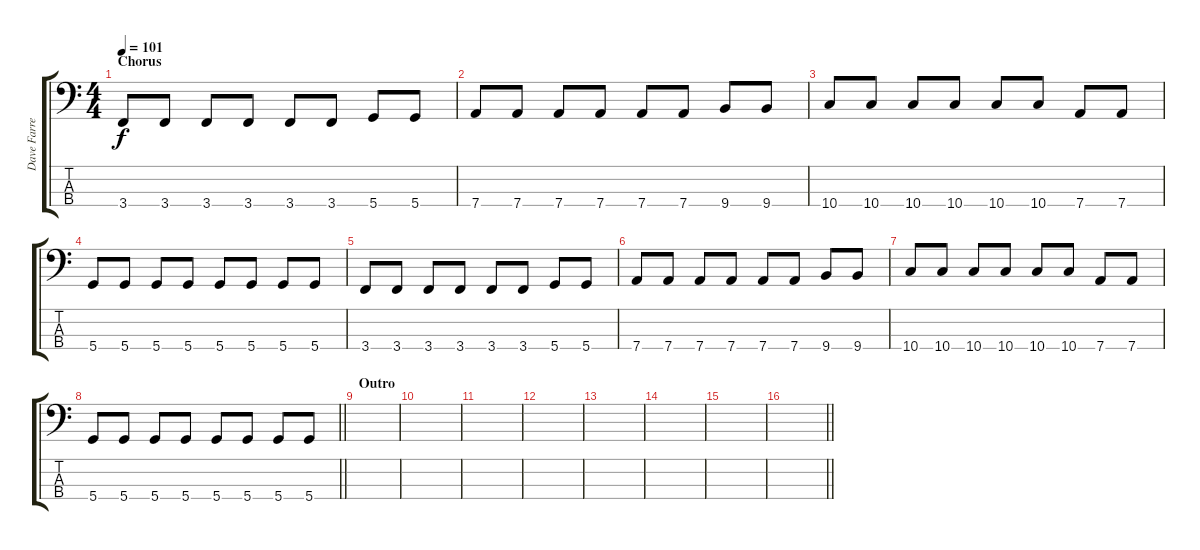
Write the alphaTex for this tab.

\track ("Dave Farrell" "Dave Farre") {instrument electricbassfinger}
\staff {score tabs}
\tuning (G2 D2 A1 D1) {hide}
\ts (4 4)
\section ("" "Chorus")
\tempo 101
\clef f4
\ks c
3.4.8{dy f} 3.4.8 3.4.8 3.4.8 3.4.8 3.4.8 5.4.8 5.4.8 |
7.4.8 7.4.8 7.4.8 7.4.8 7.4.8 7.4.8 9.4.8 9.4.8 |
10.4.8 10.4.8 10.4.8 10.4.8 10.4.8 10.4.8 7.4.8 7.4.8 |
5.4.8 5.4.8 5.4.8 5.4.8 5.4.8 5.4.8 5.4.8 5.4.8 |
3.4.8 3.4.8 3.4.8 3.4.8 3.4.8 3.4.8 5.4.8 5.4.8 |
7.4.8 7.4.8 7.4.8 7.4.8 7.4.8 7.4.8 9.4.8 9.4.8 |
10.4.8 10.4.8 10.4.8 10.4.8 10.4.8 10.4.8 7.4.8 7.4.8 |
\barLineRight lightlight
5.4.8 5.4.8 5.4.8 5.4.8 5.4.8 5.4.8 5.4.8 5.4.8 |
\section ("" "Outro")
|
|
|
|
|
|
|
\barLineRight lightlight
